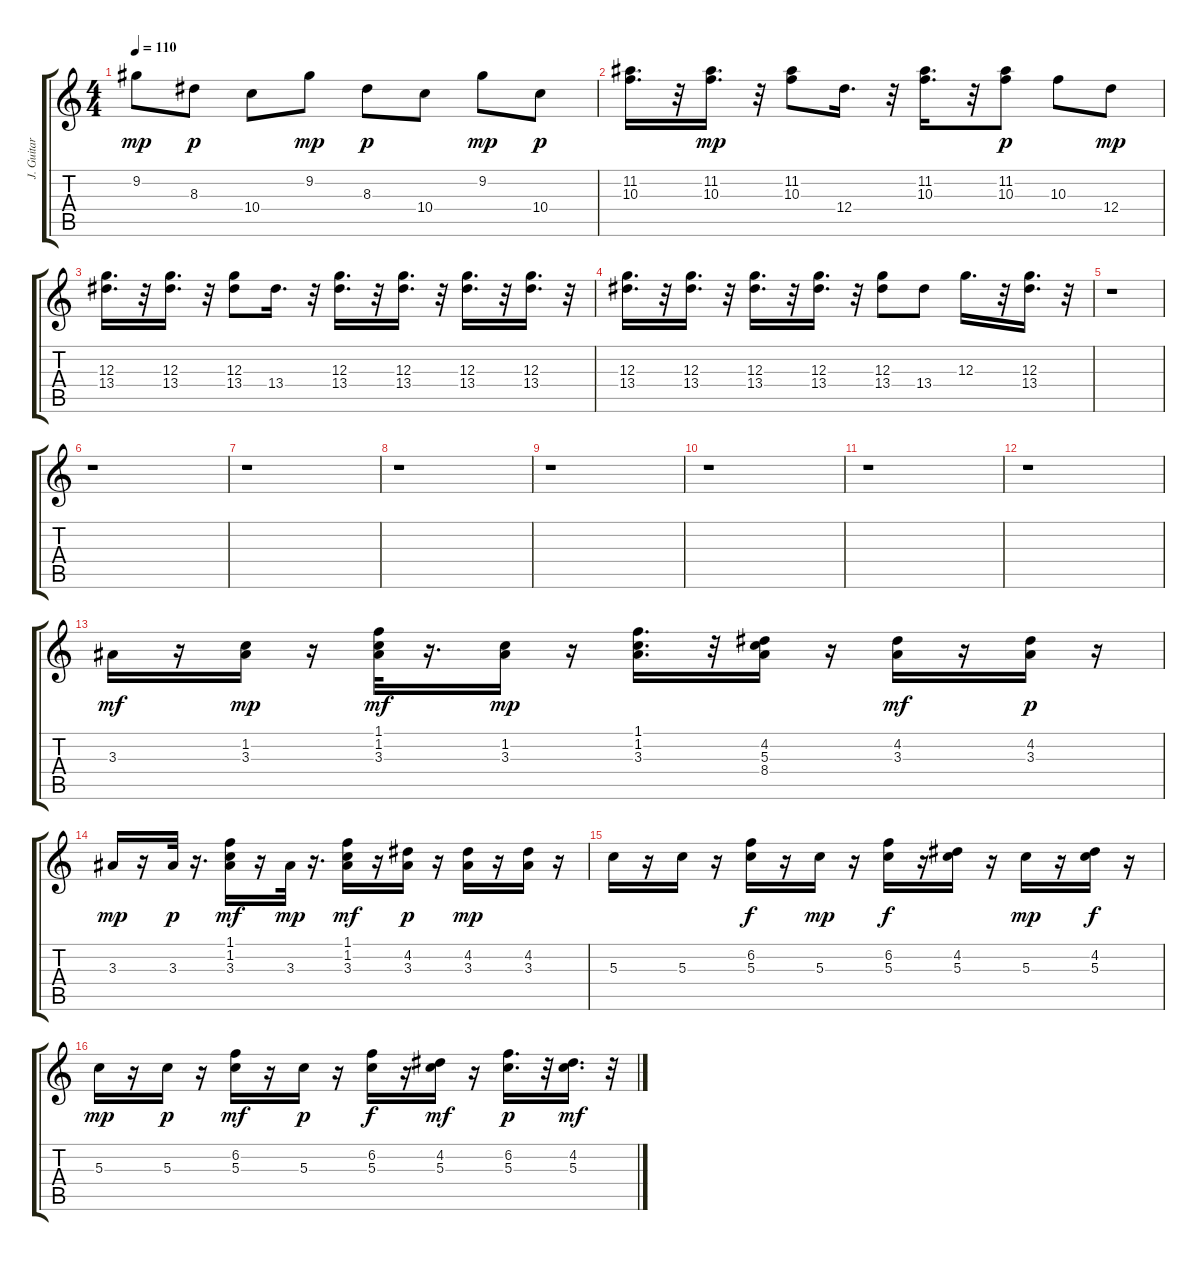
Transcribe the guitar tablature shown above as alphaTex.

\track ("J. Guitar" "J. Guitar") {instrument electricguitarjazz}
\staff {score tabs}
\tuning (E4 B3 G3 D3 A2 E2) {hide}
\ts (4 4)
\tempo 110
\clef g2
\ks c
9.2.8{dy mp} 8.3.8{dy p} 10.4.8 9.2.8{dy mp} 8.3.8{dy p} 10.4.8 9.2.8{dy mp} 10.4.8{dy p} |
(11.2 10.3).16{d} r.32 (11.2 10.3).16{d dy mp} r.32 (11.2 10.3).8 12.4.16{d} r.32 (11.2 10.3).16{d} r.32 (11.2 10.3).8{dy p} 10.3.8 12.4.8{dy mp} |
(12.3 13.4).16{d} r.32 (12.3 13.4).16{d} r.32 (12.3 13.4).8 13.4.16{d} r.32 (12.3 13.4).16{d} r.32 (12.3 13.4).16{d} r.32 (12.3 13.4).16{d} r.32 (12.3 13.4).16{d} r.32 |
(12.3 13.4).16{d} r.32 (12.3 13.4).16{d} r.32 (12.3 13.4).16{d} r.32 (12.3 13.4).16{d} r.32 (12.3 13.4).8 13.4.8 12.3.16{d} r.32 (12.3 13.4).16{d} r.32 |
r.1 |
r.1 |
r.1 |
r.1 |
r.1 |
r.1 |
r.1 |
r.1 |
3.3.16{dy mf} r.16 (1.2 3.3).16{dy mp} r.16 (1.1 1.2 3.3).32{dy mf} r.16{d} (1.2 3.3).16{dy mp} r.16 (1.1 1.2 3.3).16{d} r.32 (4.2 5.3 8.4).16 r.16 (4.2 3.3).16{dy mf} r.16 (4.2 3.3).16{dy p} r.16 |
3.3.16{dy mp} r.16 3.3.32{dy p} r.16{d} (1.1 1.2 3.3).16{dy mf} r.16 3.3.32{dy mp} r.16{d} (1.1 1.2 3.3).16{dy mf} r.16 (4.2 3.3).16{dy p} r.16 (4.2 3.3).16{dy mp} r.16 (4.2 3.3).16 r.16 |
5.3.16 r.16 5.3.16 r.16 (6.2 5.3).16{dy f} r.16 5.3.16{dy mp} r.16 (6.2 5.3).16{dy f} r.16 (4.2 5.3).16 r.16 5.3.16{dy mp} r.16 (4.2 5.3).16{dy f} r.16 |
5.3.16{dy mp} r.16 5.3.16{dy p} r.16 (6.2 5.3).16{dy mf} r.16 5.3.16{dy p} r.16 (6.2 5.3).16{dy f} r.16 (4.2 5.3).16{dy mf} r.16 (6.2 5.3).16{d dy p} r.32 (4.2 5.3).16{d dy mf} r.32
